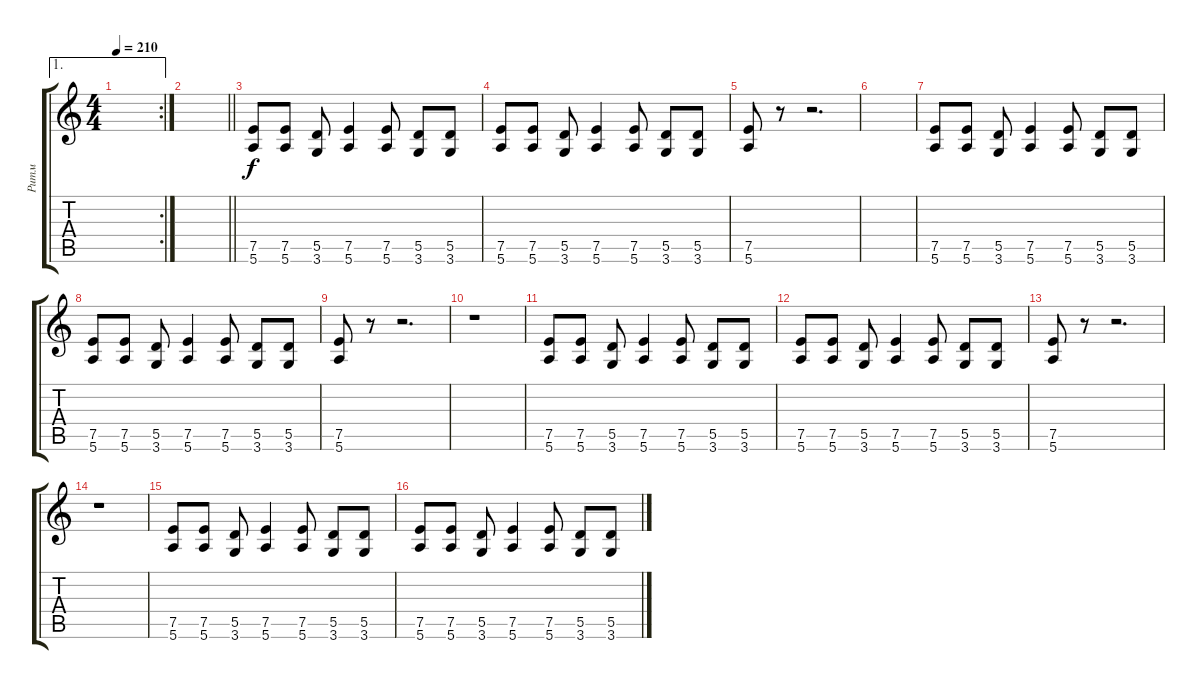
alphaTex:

\track ("Ритм" "Ритм") {instrument distortionguitar}
\staff {score tabs}
\tuning (E4 B3 G3 D3 A2 E2) {hide}
\ae 1
\rc 2
\ts (4 4)
\tempo 210
\clef g2
\ks c
|
\barLineRight lightlight
|
(7.5 5.6).8 (7.5 5.6).8 (5.5 3.6).8 (7.5 5.6).4 (7.5 5.6).8 (5.5 3.6).8 (5.5 3.6).8 |
(7.5 5.6).8 (7.5 5.6).8 (5.5 3.6).8 (7.5 5.6).4 (7.5 5.6).8 (5.5 3.6).8 (5.5 3.6).8 |
(7.5 5.6).8 r.8 r.2{d} |
|
(7.5 5.6).8 (7.5 5.6).8 (5.5 3.6).8 (7.5 5.6).4 (7.5 5.6).8 (5.5 3.6).8 (5.5 3.6).8 |
(7.5 5.6).8 (7.5 5.6).8 (5.5 3.6).8 (7.5 5.6).4 (7.5 5.6).8 (5.5 3.6).8 (5.5 3.6).8 |
(7.5 5.6).8 r.8 r.2{d} |
r.1 |
(7.5 5.6).8 (7.5 5.6).8 (5.5 3.6).8 (7.5 5.6).4 (7.5 5.6).8 (5.5 3.6).8 (5.5 3.6).8 |
(7.5 5.6).8 (7.5 5.6).8 (5.5 3.6).8 (7.5 5.6).4 (7.5 5.6).8 (5.5 3.6).8 (5.5 3.6).8 |
(7.5 5.6).8 r.8 r.2{d} |
r.1 |
(7.5 5.6).8 (7.5 5.6).8 (5.5 3.6).8 (7.5 5.6).4 (7.5 5.6).8 (5.5 3.6).8 (5.5 3.6).8 |
(7.5 5.6).8 (7.5 5.6).8 (5.5 3.6).8 (7.5 5.6).4 (7.5 5.6).8 (5.5 3.6).8 (5.5 3.6).8
